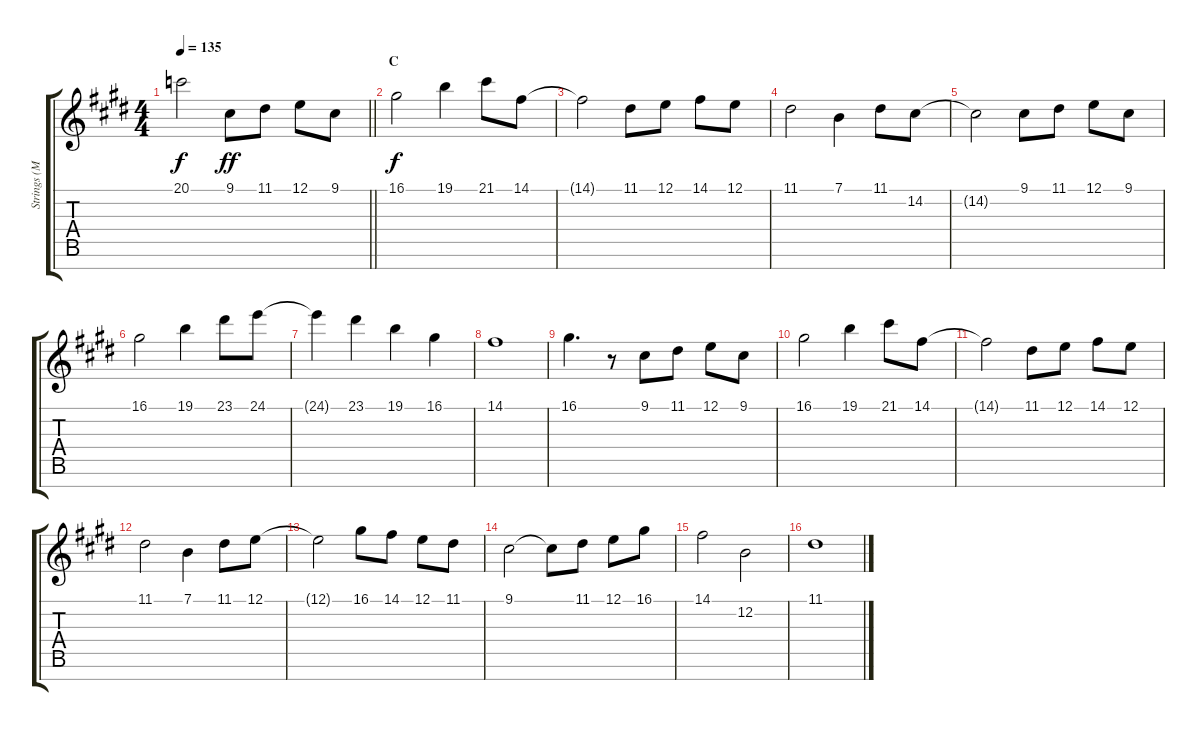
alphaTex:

\track ("Strings (Melody)" "Strings (M") {instrument stringensemble1}
\staff {score tabs}
\tuning (E4 B3 G3 D3 A2 E2 B1) {hide}
\ts (4 4)
\tempo 135
\clef g2
\barLineRight lightlight
\ks e
20.1.2{dy f} 9.1.8{dy ff volume 16 instrument stringensemble1} 11.1.8 12.1.8 9.1.8 |
\section ("" "C")
16.1.2{dy f} 19.1.4 21.1.8 14.1.8 |
14.1{t}.2 11.1.8 12.1.8 14.1.8 12.1.8 |
11.1.2 7.1.4 11.1.8 14.2.8 |
14.2{t}.2 9.1.8 11.1.8 12.1.8 9.1.8 |
16.1.2 19.1.4 23.1.8 24.1.8 |
24.1{t}.4 23.1.4 19.1.4 16.1.4 |
14.1.1 |
16.1.4{d} r.8 9.1.8 11.1.8 12.1.8 9.1.8 |
16.1.2 19.1.4 21.1.8 14.1.8 |
14.1{t}.2 11.1.8 12.1.8 14.1.8 12.1.8 |
11.1.2 7.1.4 11.1.8 12.1.8 |
12.1{t}.2 16.1.8 14.1.8 12.1.8 11.1.8 |
9.1.2 9.1{t}.8 11.1.8 12.1.8 16.1.8 |
14.1.2 12.2.2 |
11.1.1
